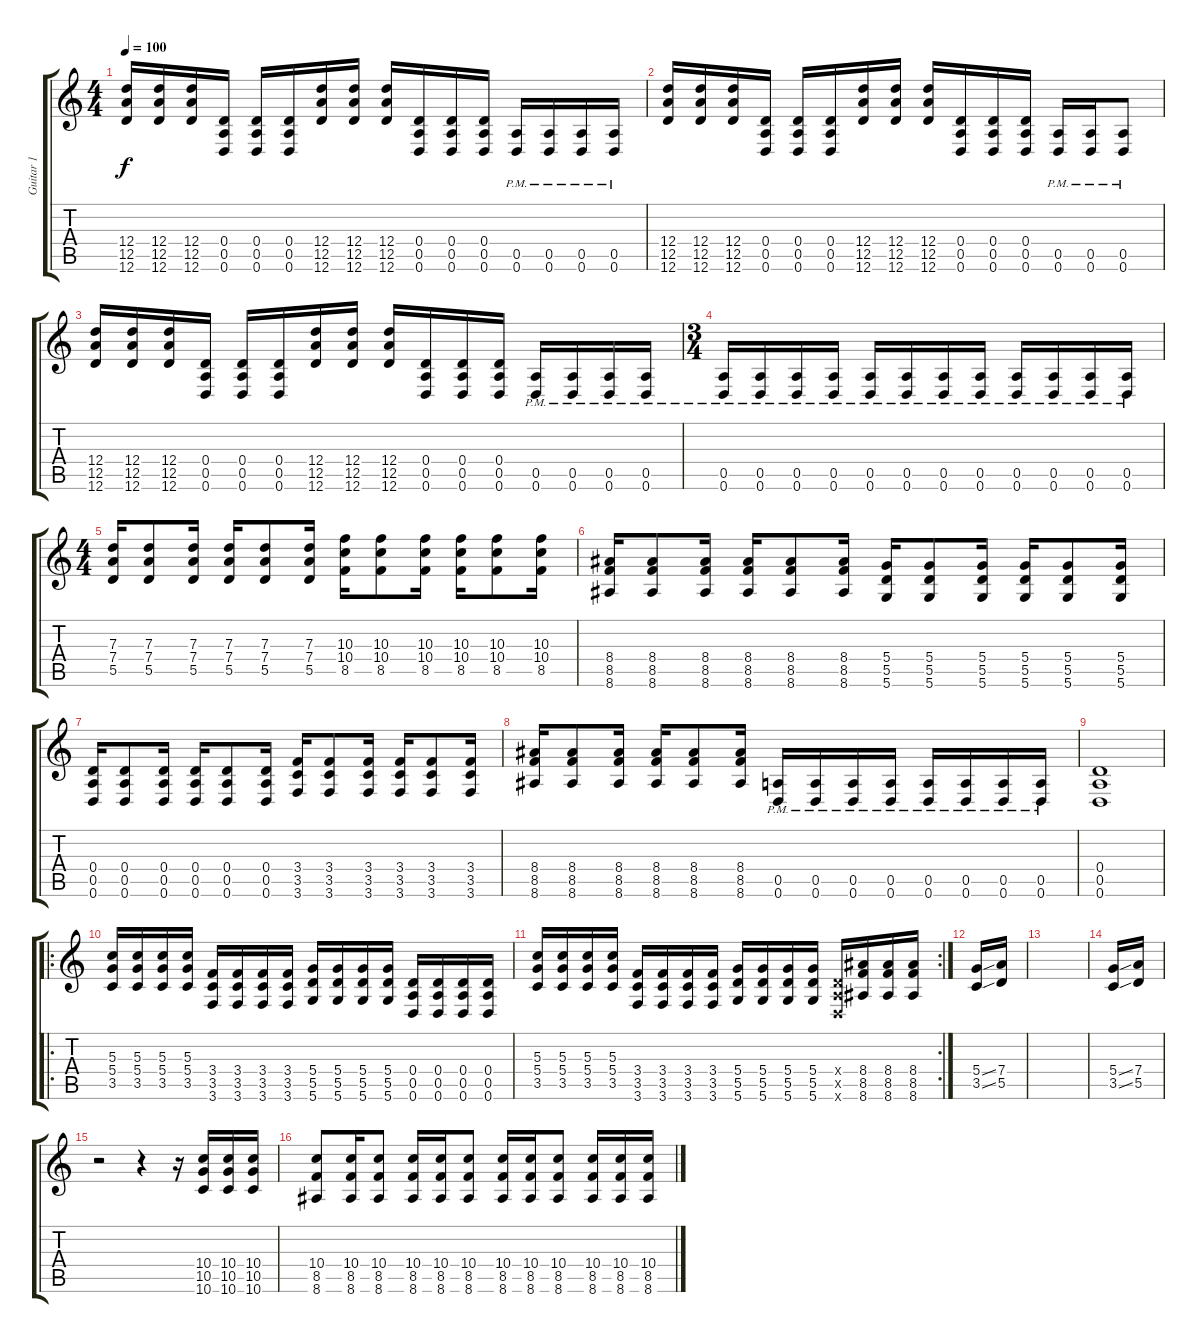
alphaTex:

\track ("Guitar 1" "Guitar 1") {instrument distortionguitar}
\staff {score tabs}
\tuning (E4 B3 G3 D3 A2 D2) {hide}
\ts (4 4)
\tempo 100
\clef g2
\ks c
(12.4 12.5 12.6).16{dy f instrument distortionguitar} (12.4 12.5 12.6).16 (12.4 12.5 12.6).16 (0.4 0.5 0.6).16 (0.4 0.5 0.6).16 (0.4 0.5 0.6).16 (12.4 12.5 12.6).16 (12.4 12.5 12.6).16 (12.4 12.5 12.6).16 (0.4 0.5 0.6).16 (0.4 0.5 0.6).16 (0.4 0.5 0.6).16 (0.5{pm} 0.6{pm}).16 (0.5{pm} 0.6{pm}).16 (0.5{pm} 0.6{pm}).16 (0.5{pm} 0.6{pm}).16 |
(12.4 12.5 12.6).16 (12.4 12.5 12.6).16 (12.4 12.5 12.6).16 (0.4 0.5 0.6).16 (0.4 0.5 0.6).16 (0.4 0.5 0.6).16 (12.4 12.5 12.6).16 (12.4 12.5 12.6).16 (12.4 12.5 12.6).16 (0.4 0.5 0.6).16 (0.4 0.5 0.6).16 (0.4 0.5 0.6).16 (0.5{pm} 0.6{pm}).16 (0.5{pm} 0.6{pm}).16 (0.5{pm} 0.6{pm}).8 |
(12.4 12.5 12.6).16 (12.4 12.5 12.6).16 (12.4 12.5 12.6).16 (0.4 0.5 0.6).16 (0.4 0.5 0.6).16 (0.4 0.5 0.6).16 (12.4 12.5 12.6).16 (12.4 12.5 12.6).16 (12.4 12.5 12.6).16 (0.4 0.5 0.6).16 (0.4 0.5 0.6).16 (0.4 0.5 0.6).16 (0.5{pm} 0.6{pm}).16 (0.5{pm} 0.6{pm}).16 (0.5{pm} 0.6{pm}).16 (0.5{pm} 0.6{pm}).16 |
\ts (3 4)
(0.5{pm} 0.6{pm}).16 (0.5{pm} 0.6{pm}).16 (0.5{pm} 0.6{pm}).16 (0.5{pm} 0.6{pm}).16 (0.5{pm} 0.6{pm}).16 (0.5{pm} 0.6{pm}).16 (0.5{pm} 0.6{pm}).16 (0.5{pm} 0.6{pm}).16 (0.5{pm} 0.6{pm}).16 (0.5{pm} 0.6{pm}).16 (0.5{pm} 0.6{pm}).16 (0.5{pm} 0.6{pm}).16 |
\ts (4 4)
(7.3 7.4 5.5).16 (7.3 7.4 5.5).8 (7.3 7.4 5.5).16 (7.3 7.4 5.5).16 (7.3 7.4 5.5).8 (7.3 7.4 5.5).16 (10.3 10.4 8.5).16 (10.3 10.4 8.5).8 (10.3 10.4 8.5).16 (10.3 10.4 8.5).16 (10.3 10.4 8.5).8 (10.3 10.4 8.5).16 |
(8.4 8.5 8.6).16 (8.4 8.5 8.6).8 (8.4 8.5 8.6).16 (8.4 8.5 8.6).16 (8.4 8.5 8.6).8 (8.4 8.5 8.6).16 (5.4 5.5 5.6).16 (5.4 5.5 5.6).8 (5.4 5.5 5.6).16 (5.4 5.5 5.6).16 (5.4 5.5 5.6).8 (5.4 5.5 5.6).16 |
(0.4 0.5 0.6).16 (0.4 0.5 0.6).8 (0.4 0.5 0.6).16 (0.4 0.5 0.6).16 (0.4 0.5 0.6).8 (0.4 0.5 0.6).16 (3.4 3.5 3.6).16 (3.4 3.5 3.6).8 (3.4 3.5 3.6).16 (3.4 3.5 3.6).16 (3.4 3.5 3.6).8 (3.4 3.5 3.6).16 |
(8.4 8.5 8.6).16 (8.4 8.5 8.6).8 (8.4 8.5 8.6).16 (8.4 8.5 8.6).16 (8.4 8.5 8.6).8 (8.4 8.5 8.6).16 (0.5{pm} 0.6{pm}).16 (0.5{pm} 0.6{pm}).16 (0.5{pm} 0.6{pm}).16 (0.5{pm} 0.6{pm}).16 (0.5{pm} 0.6{pm}).16 (0.5{pm} 0.6{pm}).16 (0.5{pm} 0.6{pm}).16 (0.5{pm} 0.6{pm}).16 |
(0.4 0.5 0.6).1 |
\ro
(5.3 5.4 3.5).16 (5.3 5.4 3.5).16 (5.3 5.4 3.5).16 (5.3 5.4 3.5).16 (3.4 3.5 3.6).16 (3.4 3.5 3.6).16 (3.4 3.5 3.6).16 (3.4 3.5 3.6).16 (5.4 5.5 5.6).16 (5.4 5.5 5.6).16 (5.4 5.5 5.6).16 (5.4 5.5 5.6).16 (0.4 0.5 0.6).16 (0.4 0.5 0.6).16 (0.4 0.5 0.6).16 (0.4 0.5 0.6).16 |
\rc 2
(5.3 5.4 3.5).16 (5.3 5.4 3.5).16 (5.3 5.4 3.5).16 (5.3 5.4 3.5).16 (3.4 3.5 3.6).16 (3.4 3.5 3.6).16 (3.4 3.5 3.6).16 (3.4 3.5 3.6).16 (5.4 5.5 5.6).16 (5.4 5.5 5.6).16 (5.4 5.5 5.6).16 (5.4 5.5 5.6).16 (0.4{x} 0.5{x} 0.6{x}).16 (8.4 8.5 8.6).16 (8.4 8.5 8.6).16 (8.4 8.5 8.6).16 |
(5.4{ss} 3.5{ss}).16 (7.4 5.5).16 |
|
(5.4{ss} 3.5{ss}).16 (7.4 5.5).16 |
r.2 r.4 r.16 (10.4 10.5 10.6).16 (10.4 10.5 10.6).16 (10.4 10.5 10.6).16 |
(10.4 8.5 8.6).8 (10.4 8.5 8.6).16 (10.4 8.5 8.6).8 (10.4 8.5 8.6).16 (10.4 8.5 8.6).16 (10.4 8.5 8.6).8 (10.4 8.5 8.6).16 (10.4 8.5 8.6).16 (10.4 8.5 8.6).8 (10.4 8.5 8.6).16 (10.4 8.5 8.6).16 (10.4 8.5 8.6).16
